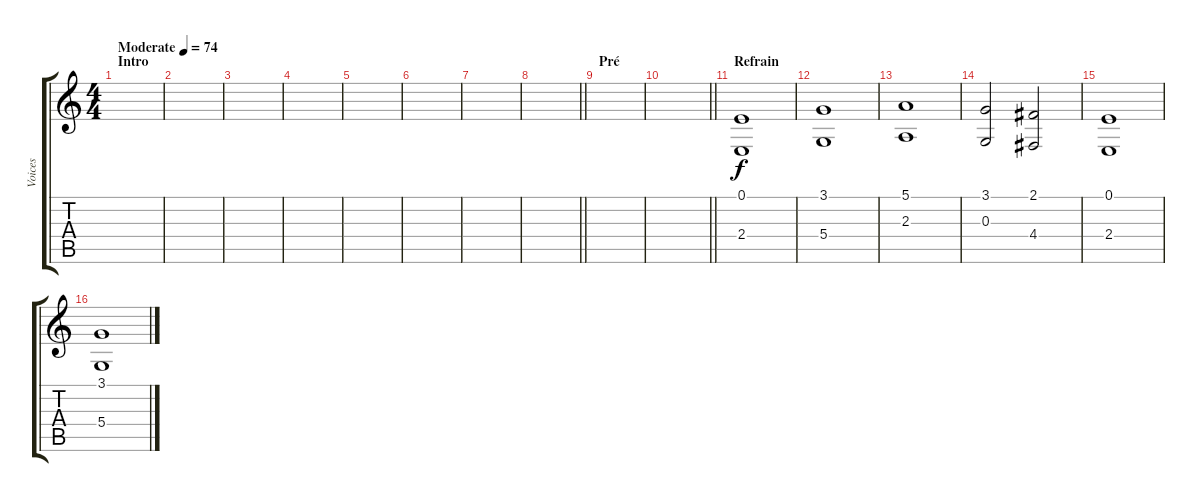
\track ("Voices" "Voices") {instrument choiraahs}
\staff {score tabs}
\tuning (E4 B3 G3 D3 A2 E2) {hide}
\ts (4 4)
\section ("" "Intro")
\tempo (74 "Moderate")
\clef g2
\ks c
|
|
|
|
|
|
|
\barLineRight lightlight
|
\section ("" "Pré")
|
\barLineRight lightlight
|
\section ("" "Refrain")
(0.1 2.4).1 |
(3.1 5.4).1 |
(5.1 2.3).1 |
(3.1 0.3).2 (2.1 4.4).2 |
(0.1 2.4).1 |
(3.1 5.4).1
